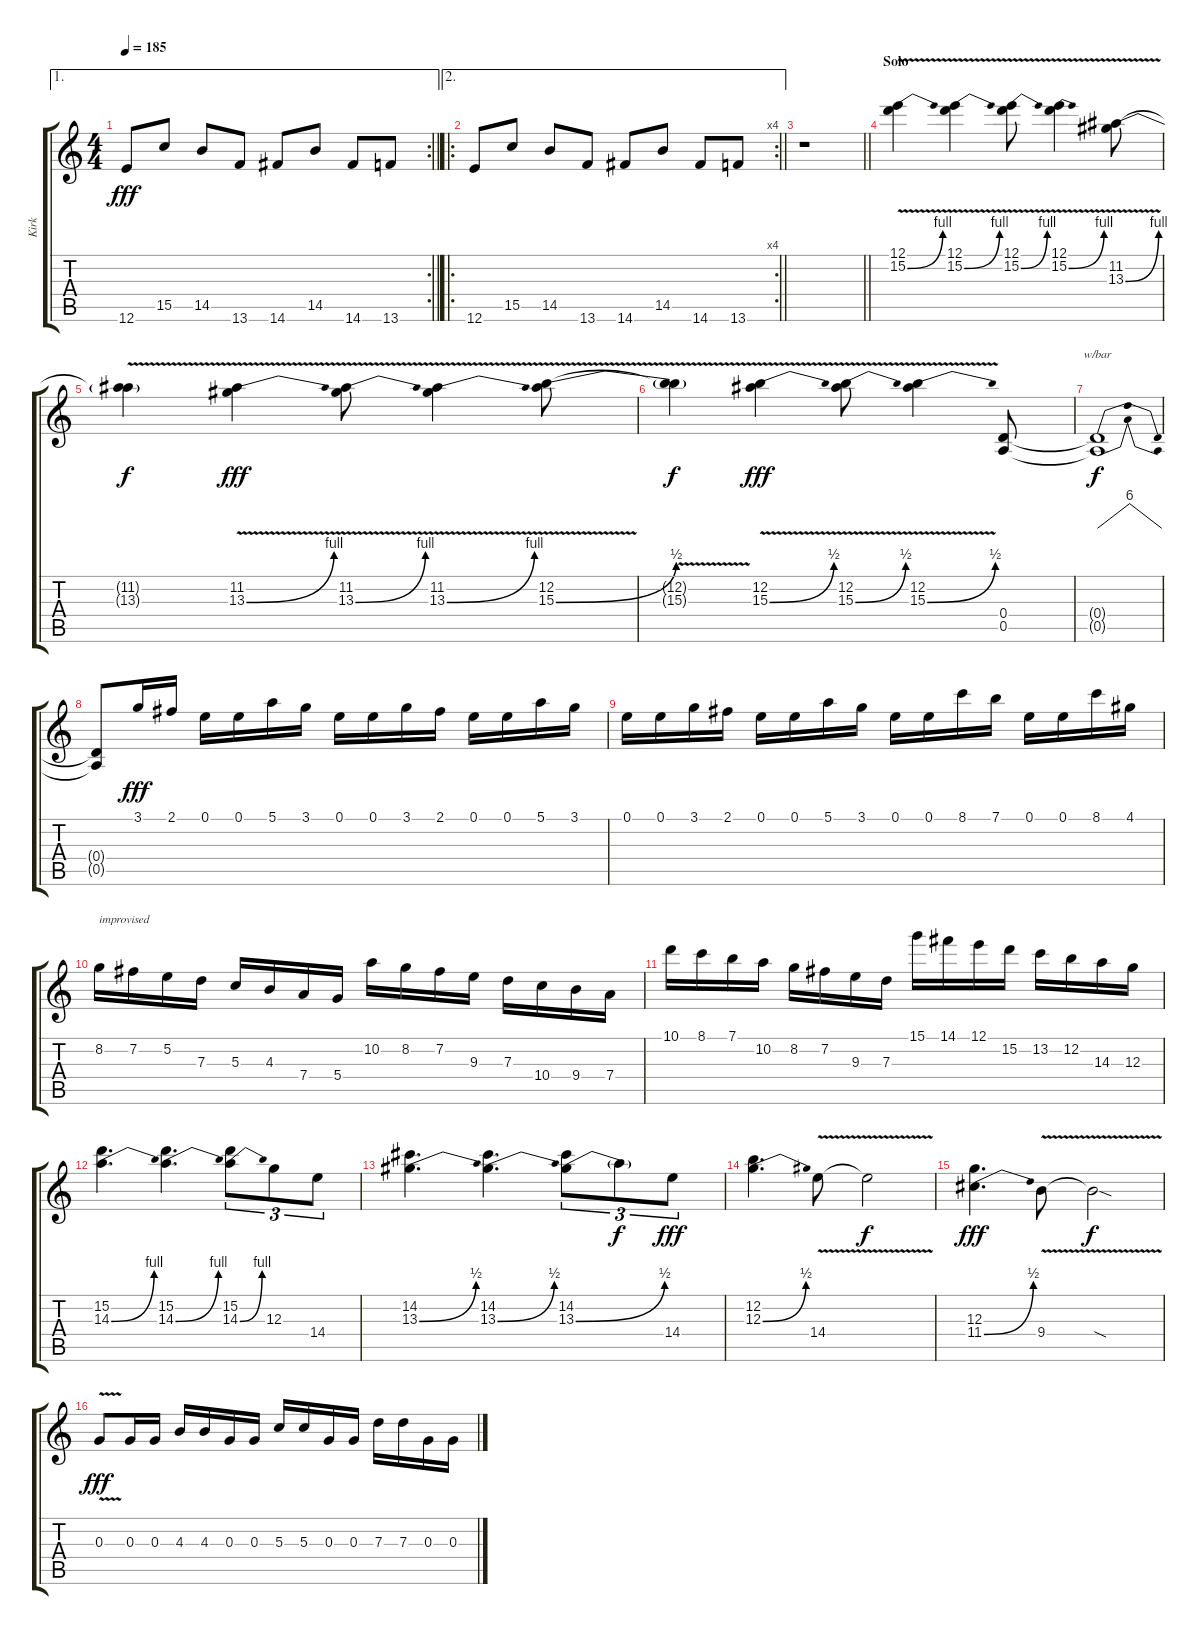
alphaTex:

\track ("Kirk" "Kirk") {instrument distortionguitar}
\staff {score tabs}
\tuning (E4 B3 G3 D3 A2 E2) {hide}
\ae 1
\rc 2
\ts (4 4)
\tempo 185
\clef g2
\barLineRight lightlight
\ks c
12.6.8{dy fff} 15.5.8 14.5.8 13.6.8 14.6.8 14.5.8 14.6.8 13.6.8 |
\ae 2
\ro
\rc 4
\barLineRight lightlight
12.6.8 15.5.8 14.5.8 13.6.8 14.6.8 14.5.8 14.6.8 13.6.8 |
\barLineRight lightlight
r.1 |
\section ("" "Solo")
(12.1 15.2{be (bend 0 0 60 4) v}).4 (12.1 15.2{be (bend 0 0 60 4) v}).4 (12.1 15.2{be (bend 0 0 60 4) v}).8 (12.1 15.2{be (bend 0 0 60 4) v}).4 (11.2 13.3{be (bend 0 0 60 4) v}).8 |
(11.2{t} 13.3{v t}).4{dy f} (11.2 13.3{be (bend 0 0 60 4) v}).4{dy fff} (11.2 13.3{be (bend 0 0 60 4) v}).8 (11.2 13.3{be (bend 0 0 60 4) v}).4 (12.2 15.3{be (bend 0 0 60 2) v}).8 |
(12.2{t} 15.3{v t}).4{dy f} (12.2 15.3{be (bend 0 0 60 2) v}).4{dy fff} (12.2 15.3{be (bend 0 0 60 2) v}).8 (12.2 15.3{be (bend 0 0 60 2) v}).4 (0.4 0.5).8 |
(0.4{t} 0.5{t}).1{tbe (dip default 0 0 30 24 60 0) dy f} |
(0.4{t} 0.5{t}).8 3.1.16{dy fff} 2.1.16 0.1.16 0.1.16 5.1.16 3.1.16 0.1.16 0.1.16 3.1.16 2.1.16 0.1.16 0.1.16 5.1.16 3.1.16 |
0.1.16 0.1.16 3.1.16 2.1.16 0.1.16 0.1.16 5.1.16 3.1.16 0.1.16 0.1.16 8.1.16 7.1.16 0.1.16 0.1.16 8.1.16 4.1.16 |
8.2.16{txt "improvised"} 7.2.16 5.2.16 7.3.16 5.3.16 4.3.16 7.4.16 5.4.16 10.2.16 8.2.16 7.2.16 9.3.16 7.3.16 10.4.16 9.4.16 7.4.16 |
10.1.16 8.1.16 7.1.16 10.2.16 8.2.16 7.2.16 9.3.16 7.3.16 15.1.16 14.1.16 12.1.16 15.2.16 13.2.16 12.2.16 14.3.16 12.3.16 |
(15.2 14.3{be (bend 0 0 60 4)}).4{d} (15.2 14.3{be (bend 0 0 60 4)}).4{d} (15.2 14.3{be (bend 0 0 60 4)}).8{tu (3 2)} 12.3.8{tu (3 2)} 14.4.8{tu (3 2)} |
(14.2 13.3{be (bend 0 0 60 2)}).4{d} (14.2 13.3{be (bend 0 0 60 2)}).4{d} (14.2 13.3{be (bend 0 0 60 2)}).8{tu (3 2)} 13.3{t}.8{tu (3 2) dy f} 14.4.8{tu (3 2) dy fff} |
(12.2 12.3{be (bend 0 0 60 2)}).4{d} 14.4{v}.8 14.4{t}.2{dy f} |
(12.3 11.4{be (bend 0 0 60 2)}).4{d dy fff} 9.4{v}.8 9.4{sod t}.2{dy f} |
0.3{v}.8{dy fff} 0.3.16 0.3.16 4.3.16 4.3.16 0.3.16 0.3.16 5.3.16 5.3.16 0.3.16 0.3.16 7.3.16 7.3.16 0.3.16 0.3.16
